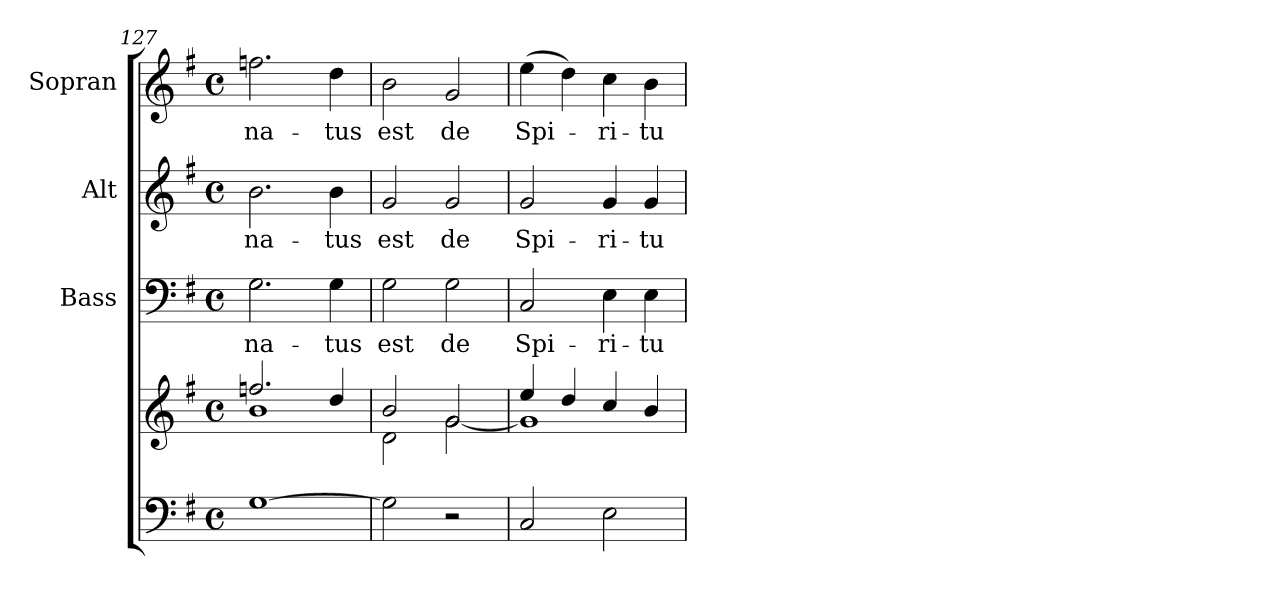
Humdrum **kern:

**kern	**kern	**kern	**text	**kern	**text	**kern	**text
*part4	*part4	*part3	*part3	*part2	*part2	*part1	*part1
*staff5	*staff4	*staff3	*staff3	*staff2	*staff2	*staff1	*staff1
*	*	*I"Bass	*	*I"Alt	*	*I"Sopran	*
*	*	*I'B.	*	*I'A.	*	*I'S.	*
*clefF4	*clefG2	*clefF4	*	*clefG2	*	*clefG2	*
*k[f#]	*k[f#]	*k[f#]	*	*k[f#]	*	*k[f#]	*
*G:	*G:	*G:	*	*G:	*	*G:	*
*M4/4	*M4/4	*M4/4	*	*M4/4	*	*M4/4	*
*met(c)	*met(c)	*met(c)	*	*met(c)	*	*met(c)	*
=127	=127	=127	=127	=127	=127	=127	=127
*	*^	*	*	*	*	*	*
!	!	!	!	!LO:LY:b	!	!LO:LY:b	!	!LO:LY:b
[1G	2.ffn/	1b	2.G\	-na-	2.b\	-na-	2.ffn\	-na-
!	!	!	!	!LO:LY:b	!	!LO:LY:b	!	!LO:LY:b
.	4dd/	.	4G\	-tus	4b\	-tus	4dd\	-tus
=128	=128	=128	=128	=128	=128	=128	=128	=128
!	!	!	!	!LO:LY:b	!	!LO:LY:b	!	!LO:LY:b
2G\]	2b/	2d\	2G\	est	2g/	est	2b\	est
!	!	!	!	!LO:LY:b	!	!LO:LY:b	!	!LO:LY:b
2r	2g/	[<2g\	2G\	de	2g/	de	2g/	de
!!LO:PB:g=z
=129	=129	=129	=129	=129	=129	=129	=129	=129
!	!	!	!	!LO:LY:b	!	!LO:LY:b	!	!LO:LY:b
2C/	4ee/	1g]	2C/	Spi-	2g/	Spi-	(>4ee\	Spi-
.	4dd/	.	.	.	.	.	4dd\)	.
!	!	!	!	!LO:LY:b	!	!LO:LY:b	!	!LO:LY:b
2E\	4cc/	.	4E\	-ri-	4g/	-ri-	4cc\	-ri-
!	!	!	!	!LO:LY:b	!	!LO:LY:b	!	!LO:LY:b
.	4b/	.	4E\	-tu	4g/	-tu	4b\	-tu
*	*v	*v	*	*	*	*	*	*
=	=	=	=	=	=	=	=
*-	*-	*-	*-	*-	*-	*-	*-
